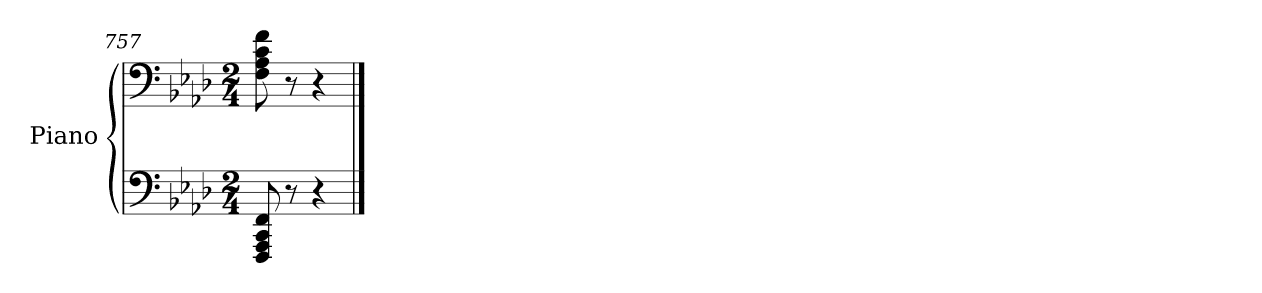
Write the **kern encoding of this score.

**kern	**kern
*part1	*part1
*staff2	*staff1
*I"Piano	*
*I'Pno.	*
*clefF4	*clefF4
*k[b-e-a-d-]	*k[b-e-a-d-]
*M2/4	*M2/4
=757	=757
8FFF/ 8AAA-/ 8CC/ 8FF/	8F\ 8A-\ 8c\ 8f\
8r	8r
4r	4r
==	==
*-	*-
